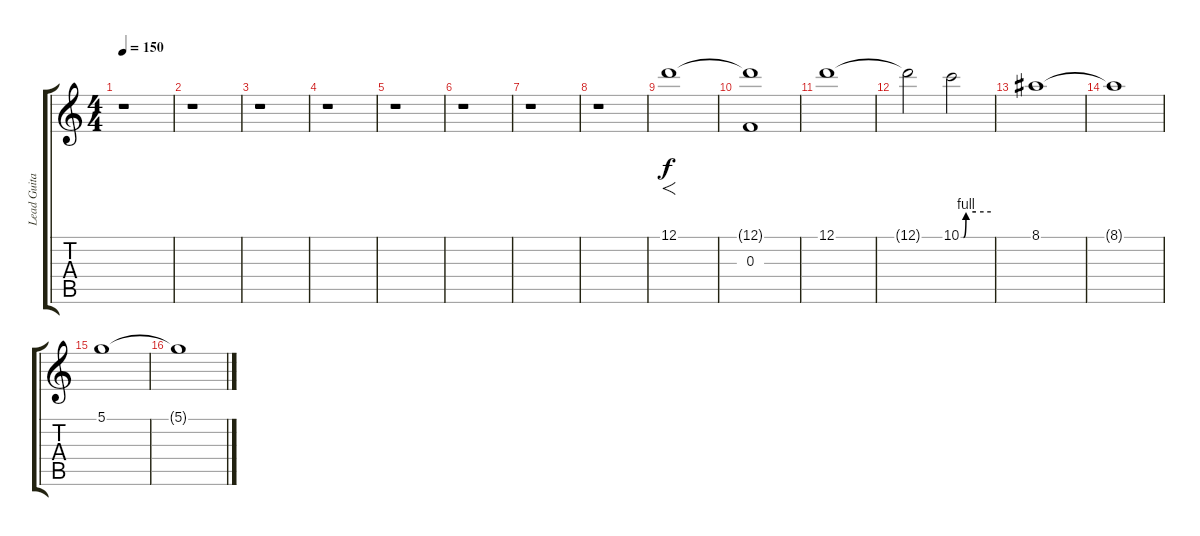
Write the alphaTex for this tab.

\track ("Lead Guitar (Sami Yli-Sirnio)" "Lead Guita") {instrument distortionguitar}
\staff {score tabs}
\tuning (D4 A3 F3 C3 G2 D2) {hide}
\ts (4 4)
\tempo 150
\tempo 117
\tempo 150
\clef g2
\ks c
r.1{dy f instrument distortionguitar} |
r.1 |
r.1 |
r.1 |
r.1 |
r.1 |
r.1 |
r.1 |
12.1.1{f} |
(12.1{t} 0.3).1 |
12.1.1 |
12.1{t}.2 10.1{be (custom 0 0 5 0 10 4 30 4 60 4)}.2 |
8.1.1 |
8.1{t}.1 |
5.1.1 |
5.1{t}.1
